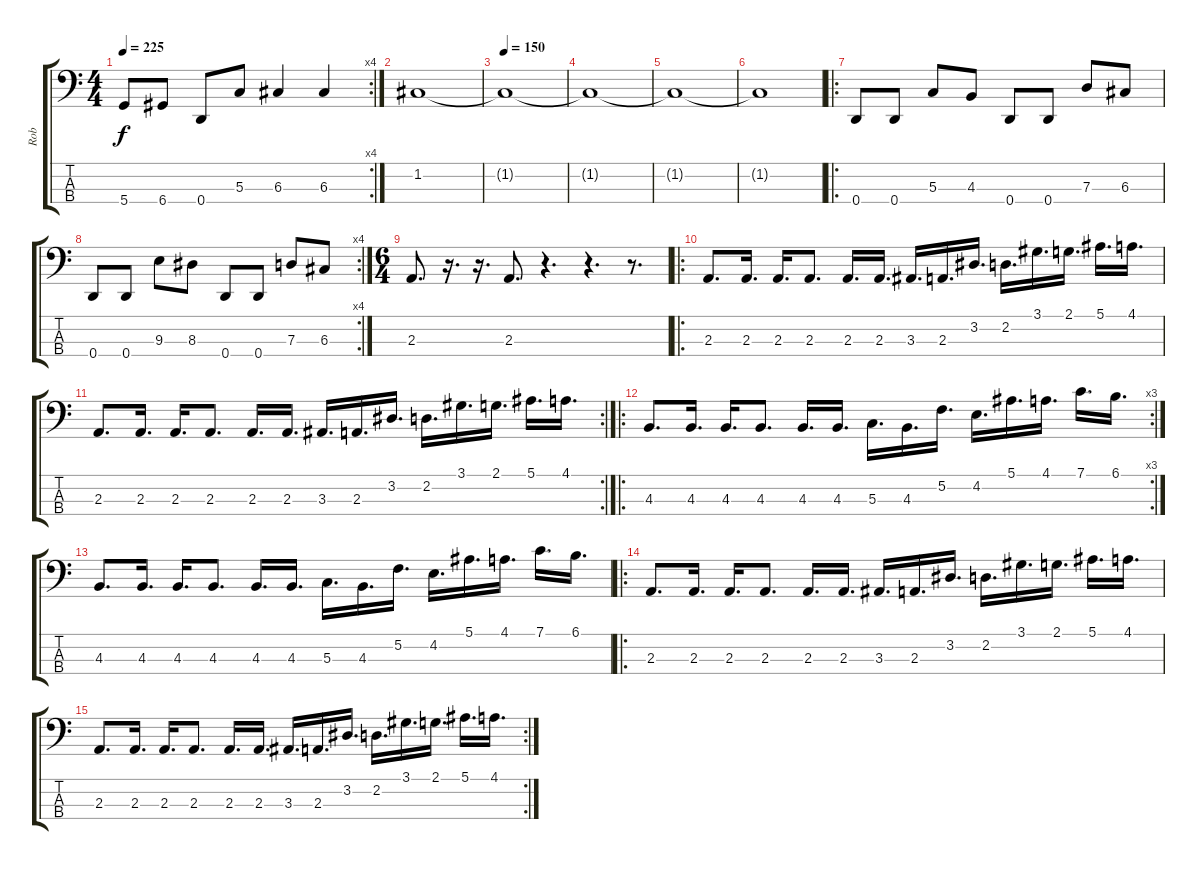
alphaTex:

\track ("Rob" "Rob") {instrument electricbassfinger}
\staff {score tabs}
\tuning (F2 C2 G1 D1) {hide}
\rc 4
\ts (4 4)
\tempo 225
\clef f4
\ks c
5.4.8{dy f} 6.4.8 0.4.8 5.3.8 6.3.4 6.3.4 |
1.2.1 |
\tempo 150
1.2{t}.1 |
1.2{t}.1 |
1.2{t}.1 |
1.2{t}.1 |
\ro
0.4.8 0.4.8 5.3.8 4.3.8 0.4.8 0.4.8 7.3.8 6.3.8 |
\rc 4
0.4.8 0.4.8 9.3.8 8.3.8 0.4.8 0.4.8 7.3.8 6.3.8 |
\ts (6 4)
2.3.8{d} r.16{d} r.16{d} 2.3.8{d} r.4{d} r.4{d} r.8{d} |
\ro
2.3.8{d} 2.3.16{d} 2.3.16{d} 2.3.8{d} 2.3.16{d} 2.3.16{d} 3.3.16{d} 2.3.16{d} 3.2.16{d} 2.2.16{d} 3.1.16{d} 2.1.16{d} 5.1.16{d} 4.1.16{d} |
\rc 2
2.3.8{d} 2.3.16{d} 2.3.16{d} 2.3.8{d} 2.3.16{d} 2.3.16{d} 3.3.16{d} 2.3.16{d} 3.2.16{d} 2.2.16{d} 3.1.16{d} 2.1.16{d} 5.1.16{d} 4.1.16{d} |
\ro
\rc 3
4.3.8{d} 4.3.16{d} 4.3.16{d} 4.3.8{d} 4.3.16{d} 4.3.16{d} 5.3.16{d} 4.3.16{d} 5.2.16{d} 4.2.16{d} 5.1.16{d} 4.1.16{d} 7.1.16{d} 6.1.16{d} |
4.3.8{d} 4.3.16{d} 4.3.16{d} 4.3.8{d} 4.3.16{d} 4.3.16{d} 5.3.16{d} 4.3.16{d} 5.2.16{d} 4.2.16{d} 5.1.16{d} 4.1.16{d} 7.1.16{d} 6.1.16{d} |
\ro
2.3.8{d} 2.3.16{d} 2.3.16{d} 2.3.8{d} 2.3.16{d} 2.3.16{d} 3.3.16{d} 2.3.16{d} 3.2.16{d} 2.2.16{d} 3.1.16{d} 2.1.16{d} 5.1.16{d} 4.1.16{d} |
\rc 2
2.3.8{d} 2.3.16{d} 2.3.16{d} 2.3.8{d} 2.3.16{d} 2.3.16{d} 3.3.16{d} 2.3.16{d} 3.2.16{d} 2.2.16{d} 3.1.16{d} 2.1.16{d} 5.1.16{d} 4.1.16{d}
